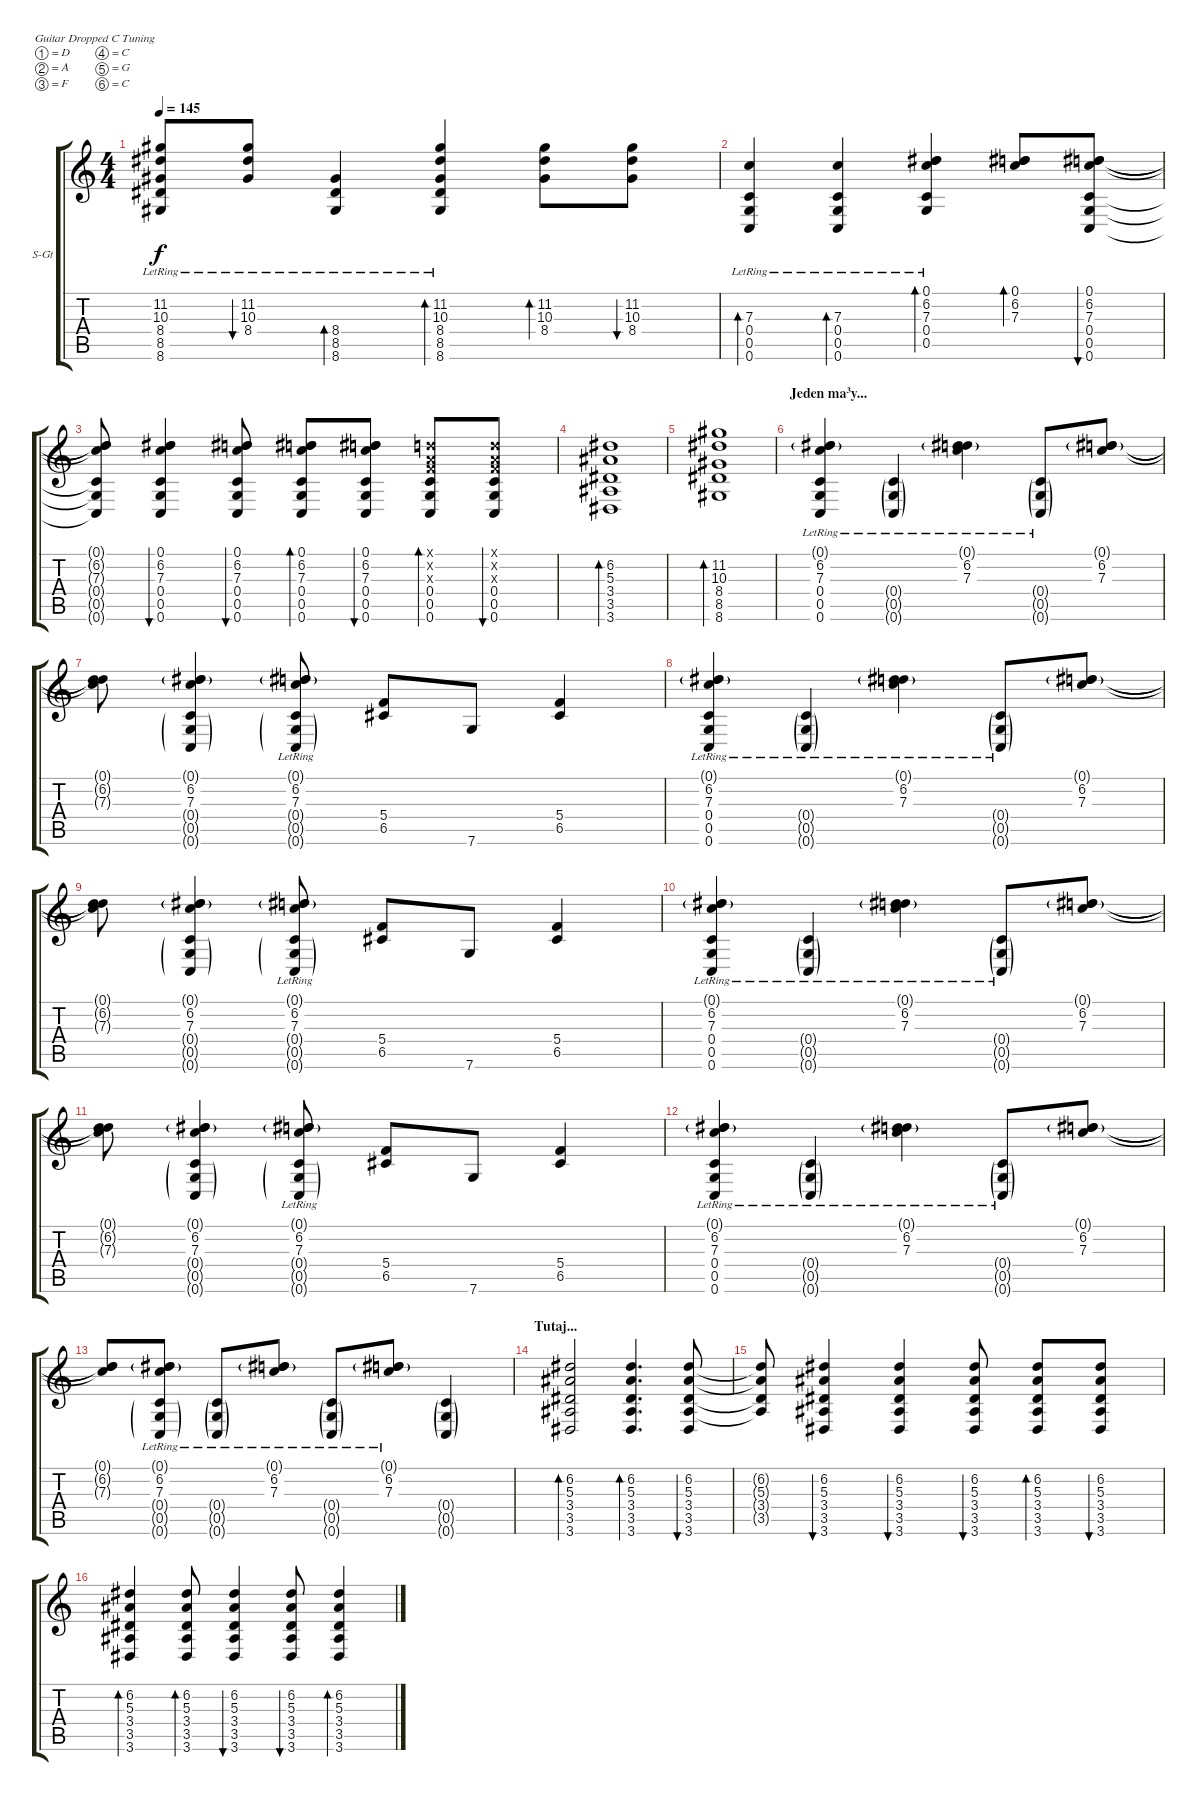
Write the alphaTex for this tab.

\bracketExtendMode groupsimilarinstruments
\firstSystemTrackNameOrientation horizontal
\otherSystemsTrackNameOrientation horizontal
\track ("Gitara 1" "S-Gt") {instrument acousticguitarsteel}
\staff {score tabs}
\tuning (D4 A3 F3 C3 G2 C2)
\ts (4 4)
\tempo 145
\clef g2
\ks c
(11.2{lr} 10.3{lr} 8.4{lr} 8.5{lr} 8.6{lr}).8{dy f} (11.2 10.3{lr} 8.4{lr}).8{bu 120} (8.4{lr} 8.5{lr} 8.6{lr}).4{bd 120} (11.2{lr} 10.3{lr} 8.4{lr} 8.5{lr} 8.6{lr}).4{bd 120} (11.2 10.3 8.4).8{bd 120} (11.2 10.3 8.4).8{bu 120} |
(7.3 0.4{lr} 0.5{lr} 0.6{lr}).4{bd 120} (7.3 0.4{lr} 0.5{lr} 0.6{lr}).4{bd 120} (0.1{lr} 6.2{lr} 7.3{lr} 0.4{lr} 0.5{lr}).4{bd 120} (0.1 6.2 7.3).8{bd 120} (0.1 6.2 7.3 0.4 0.5 0.6).8{bu 120} |
(0.1{t} 6.2{t} 7.3{t} 0.4{t} 0.5{t} 0.6{t}).8 (0.1 6.2 7.3 0.4 0.5 0.6).4{bu 120} (0.1 6.2 7.3 0.4 0.5 0.6).8{bu 120} (0.1 6.2 7.3 0.4 0.5 0.6).8{bd 60} (0.1 6.2 7.3 0.4 0.5 0.6).8{bu 60} (0.1{x} 0.2{x} 0.3{x} 0.4 0.5 0.6).8{bd 30} (0.1{x} 0.2{x} 0.3{x} 0.4 0.5 0.6).8{bu 30} |
(6.2 5.3 3.4 3.5 3.6).1{bd 120} |
(11.2 10.3 8.4 8.5 8.6).1{bd 120} |
\section ("" "Jeden ma³y...")
(0.1{g lr} 6.2{lr} 7.3{lr} 0.4 0.5 0.6{lr}).4 (0.4{g lr} 0.5{g lr} 0.6{g lr}).4 (0.1{g lr} 6.2{lr} 7.3{lr}).4 (0.4{g lr} 0.5{g lr} 0.6{g lr}).8 (0.1{g} 6.2 7.3).8 |
(0.1{t} 6.2{t} 7.3{t}).8 (0.1{g} 6.2 7.3 0.4{g} 0.5{g} 0.6{g}).4 (0.1{g lr} 6.2 7.3 0.4{g} 0.5{g} 0.6{g}).8 (5.4 6.5).8 7.6.8 (5.4 6.5).4 |
(0.1{g lr} 6.2{lr} 7.3{lr} 0.4 0.5 0.6{lr}).4 (0.4{g lr} 0.5{g lr} 0.6{g lr}).4 (0.1{g lr} 6.2{lr} 7.3{lr}).4 (0.4{g lr} 0.5{g lr} 0.6{g lr}).8 (0.1{g} 6.2 7.3).8 |
(0.1{t} 6.2{t} 7.3{t}).8 (0.1{g} 6.2 7.3 0.4{g} 0.5{g} 0.6{g}).4 (0.1{g lr} 6.2 7.3 0.4{g} 0.5{g} 0.6{g}).8 (5.4 6.5).8 7.6.8 (5.4 6.5).4 |
(0.1{g lr} 6.2{lr} 7.3{lr} 0.4 0.5 0.6{lr}).4 (0.4{g lr} 0.5{g lr} 0.6{g lr}).4 (0.1{g lr} 6.2{lr} 7.3{lr}).4 (0.4{g lr} 0.5{g lr} 0.6{g lr}).8 (0.1{g} 6.2 7.3).8 |
(0.1{t} 6.2{t} 7.3{t}).8 (0.1{g} 6.2 7.3 0.4{g} 0.5{g} 0.6{g}).4 (0.1{g lr} 6.2 7.3 0.4{g} 0.5{g} 0.6{g}).8 (5.4 6.5).8 7.6.8 (5.4 6.5).4 |
(0.1{g lr} 6.2{lr} 7.3{lr} 0.4 0.5 0.6{lr}).4 (0.4{g lr} 0.5{g lr} 0.6{g lr}).4 (0.1{g lr} 6.2{lr} 7.3{lr}).4 (0.4{g lr} 0.5{g lr} 0.6{g lr}).8 (0.1{g} 6.2 7.3).8 |
(0.1{t} 6.2{t} 7.3{t}).8 (0.1{g lr} 6.2{lr} 7.3{lr} 0.4{g} 0.5{g} 0.6{g}).8 (0.4{g lr} 0.5{g lr} 0.6{g lr}).8 (0.1{g lr} 6.2 7.3{lr}).8 (0.4{g lr} 0.5{g lr} 0.6{g lr}).8 (0.1{g lr} 6.2{lr} 7.3{lr}).8 (0.4{g} 0.5{g} 0.6{g}).4 |
\section ("" "Tutaj...")
(6.2 5.3 3.4 3.5 3.6).2{bd 60} (6.2 5.3 3.4 3.5 3.6).4{d bd 60} (6.2 5.3 3.4 3.5 3.6).8{bu 60} |
(6.2{t} 5.3{t} 3.4{t} 3.5{t}).8 (6.2 5.3 3.4 3.5 3.6).4{bu 60} (6.2 5.3 3.4 3.5 3.6).4{bu 60} (6.2 5.3 3.4 3.5 3.6).8{bu 60} (6.2 5.3 3.4 3.5 3.6).8{bd 60} (6.2 5.3 3.4 3.5 3.6).8{bu 60} |
(6.2 5.3 3.4 3.5 3.6).4{bd 60} (6.2 5.3 3.4 3.5 3.6).8{bd 60} (6.2 5.3 3.4 3.5 3.6).4{bu 60} (6.2 5.3 3.4 3.5 3.6).8{bu 60} (6.2 5.3 3.4 3.5 3.6).4{bd 60}
